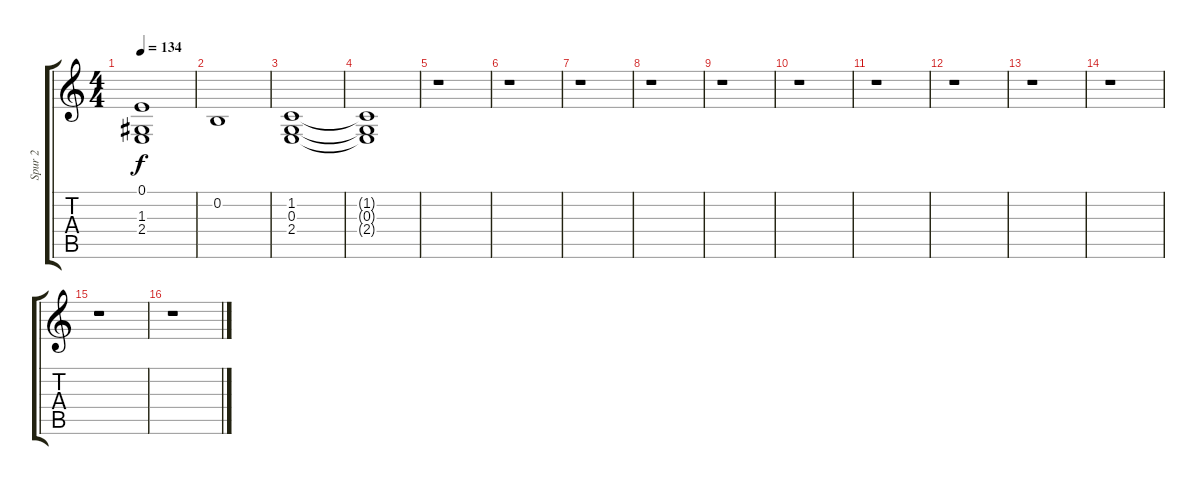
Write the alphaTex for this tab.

\track ("Spur 2" "Spur 2") {instrument pad2warm}
\staff {score tabs}
\tuning (E4 B3 G3 D3 A2 E2) {hide}
\ts (4 4)
\tempo 134
\clef g2
\ks c
(0.1 1.3 2.4).1{dy f} |
0.2.1 |
(1.2 0.3 2.4).1 |
(1.2{t} 0.3{t} 2.4{t}).1 |
r.1 |
r.1 |
r.1 |
r.1 |
r.1 |
r.1 |
r.1 |
r.1 |
r.1 |
r.1 |
r.1 |
r.1
